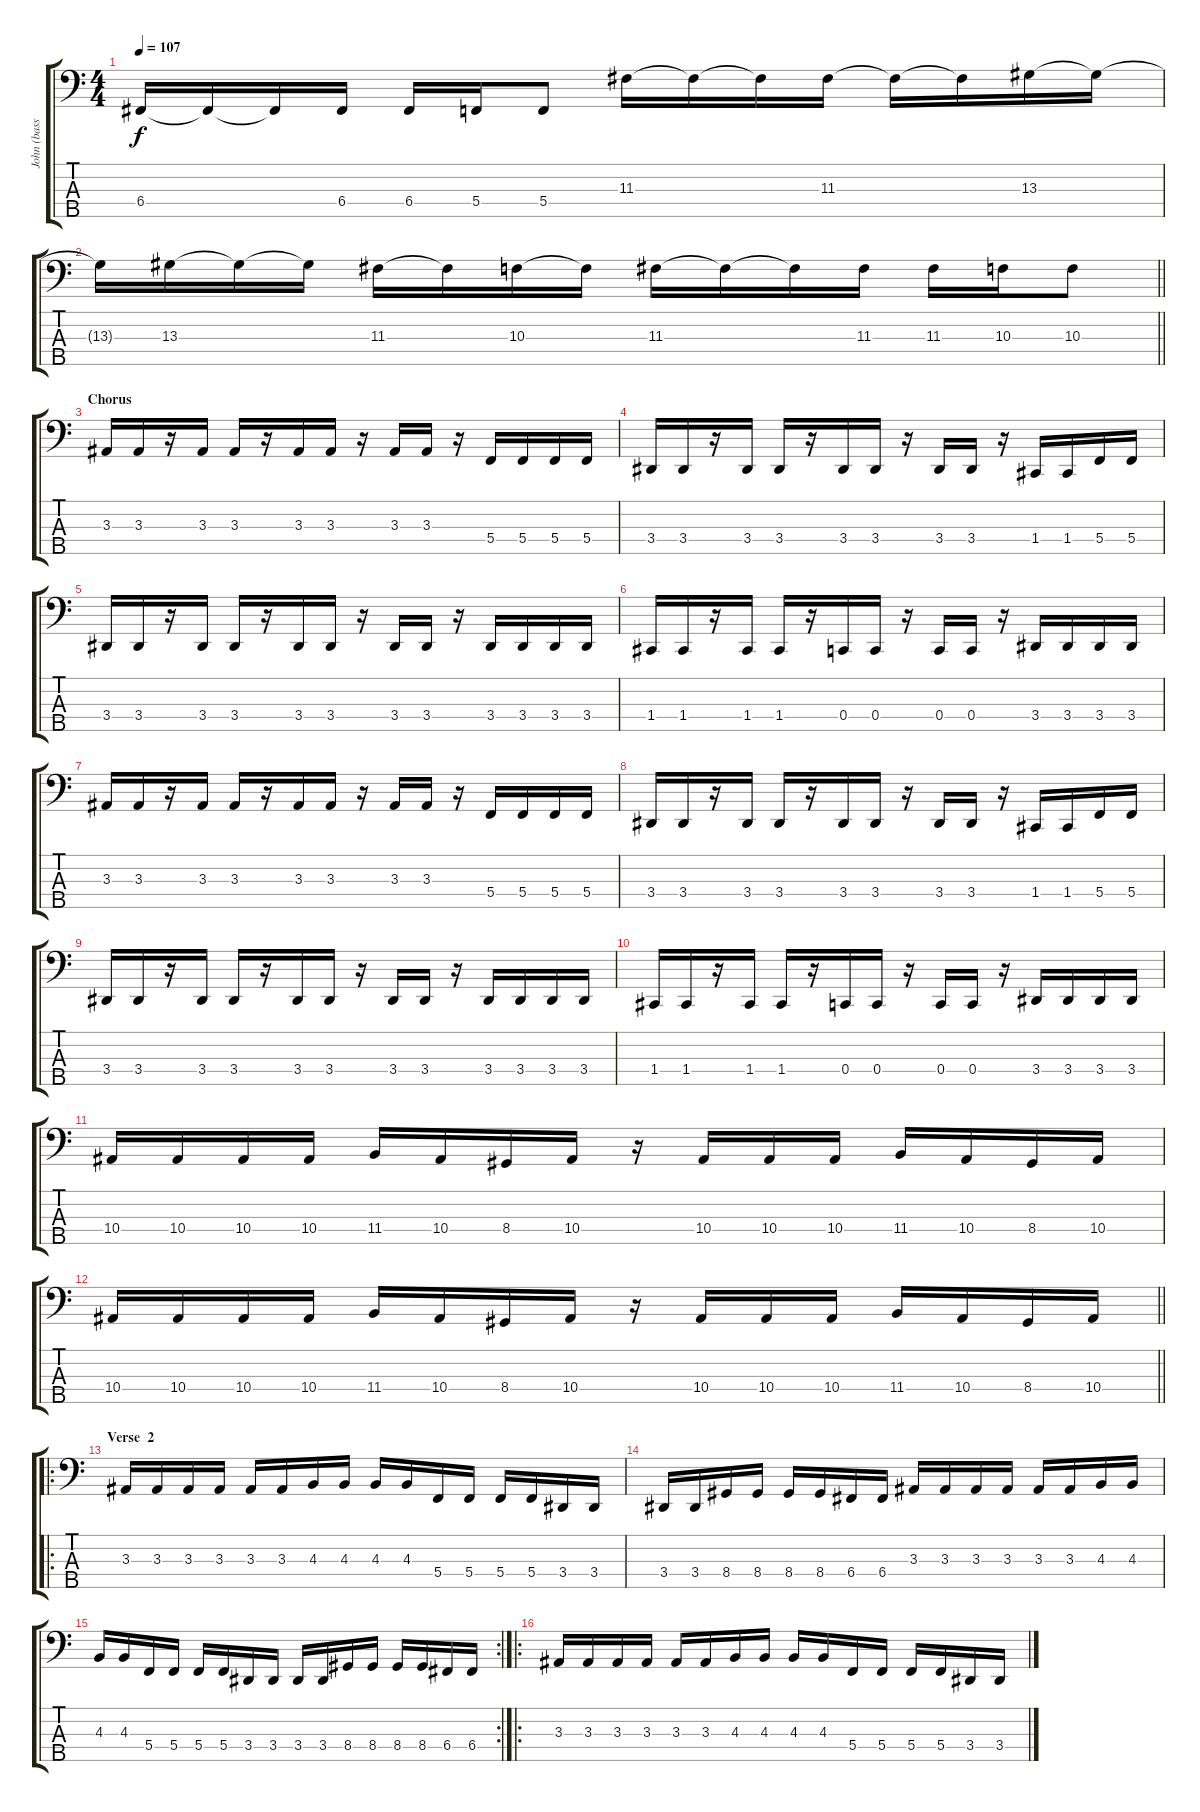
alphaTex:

\track ("John (bass)" "John (bass") {instrument electricbassfinger}
\staff {score tabs}
\tuning (F2 C2 G1 C1 A0) {hide}
\ts (4 4)
\tempo 107
\clef f4
\ks c
6.4.16{dy f} 6.4{t}.16 6.4{t}.16 6.4.16 6.4.16 5.4.16 5.4.8 11.3.16 11.3{t}.16 11.3{t}.16 11.3.16 11.3{t}.16 11.3{t}.16 13.3.16 13.3{t}.16 |
\barLineRight lightlight
13.3{t}.16 13.3.16 13.3{t}.16 13.3{t}.16 11.3.16 11.3{t}.16 10.3.16 10.3{t}.16 11.3.16 11.3{t}.16 11.3{t}.16 11.3.16 11.3.16 10.3.16 10.3.8 |
\section ("" "Chorus")
3.3.16 3.3.16 r.16 3.3.16 3.3.16 r.16 3.3.16 3.3.16 r.16 3.3.16 3.3.16 r.16 5.4.16 5.4.16 5.4.16 5.4.16 |
3.4.16 3.4.16 r.16 3.4.16 3.4.16 r.16 3.4.16 3.4.16 r.16 3.4.16 3.4.16 r.16 1.4.16 1.4.16 5.4.16 5.4.16 |
3.4.16 3.4.16 r.16 3.4.16 3.4.16 r.16 3.4.16 3.4.16 r.16 3.4.16 3.4.16 r.16 3.4.16 3.4.16 3.4.16 3.4.16 |
1.4.16 1.4.16 r.16 1.4.16 1.4.16 r.16 0.4.16 0.4.16 r.16 0.4.16 0.4.16 r.16 3.4.16 3.4.16 3.4.16 3.4.16 |
3.3.16 3.3.16 r.16 3.3.16 3.3.16 r.16 3.3.16 3.3.16 r.16 3.3.16 3.3.16 r.16 5.4.16 5.4.16 5.4.16 5.4.16 |
3.4.16 3.4.16 r.16 3.4.16 3.4.16 r.16 3.4.16 3.4.16 r.16 3.4.16 3.4.16 r.16 1.4.16 1.4.16 5.4.16 5.4.16 |
3.4.16 3.4.16 r.16 3.4.16 3.4.16 r.16 3.4.16 3.4.16 r.16 3.4.16 3.4.16 r.16 3.4.16 3.4.16 3.4.16 3.4.16 |
1.4.16 1.4.16 r.16 1.4.16 1.4.16 r.16 0.4.16 0.4.16 r.16 0.4.16 0.4.16 r.16 3.4.16 3.4.16 3.4.16 3.4.16 |
10.4.16 10.4.16 10.4.16 10.4.16 11.4.16 10.4.16 8.4.16 10.4.16 r.16 10.4.16 10.4.16 10.4.16 11.4.16 10.4.16 8.4.16 10.4.16 |
\barLineRight lightlight
10.4.16 10.4.16 10.4.16 10.4.16 11.4.16 10.4.16 8.4.16 10.4.16 r.16 10.4.16 10.4.16 10.4.16 11.4.16 10.4.16 8.4.16 10.4.16 |
\ro
\section ("" "Verse  2")
3.3.16{volume 16 instrument electricbassfinger} 3.3.16 3.3.16 3.3.16 3.3.16 3.3.16 4.3.16 4.3.16 4.3.16 4.3.16 5.4.16 5.4.16 5.4.16 5.4.16 3.4.16 3.4.16 |
3.4.16 3.4.16 8.4.16 8.4.16 8.4.16 8.4.16 6.4.16 6.4.16 3.3.16 3.3.16 3.3.16 3.3.16 3.3.16 3.3.16 4.3.16 4.3.16 |
\rc 2
4.3.16 4.3.16 5.4.16 5.4.16 5.4.16 5.4.16 3.4.16 3.4.16 3.4.16 3.4.16 8.4.16 8.4.16 8.4.16 8.4.16 6.4.16 6.4.16 |
\ro
3.3.16 3.3.16 3.3.16 3.3.16 3.3.16 3.3.16 4.3.16 4.3.16 4.3.16 4.3.16 5.4.16 5.4.16 5.4.16 5.4.16 3.4.16 3.4.16
